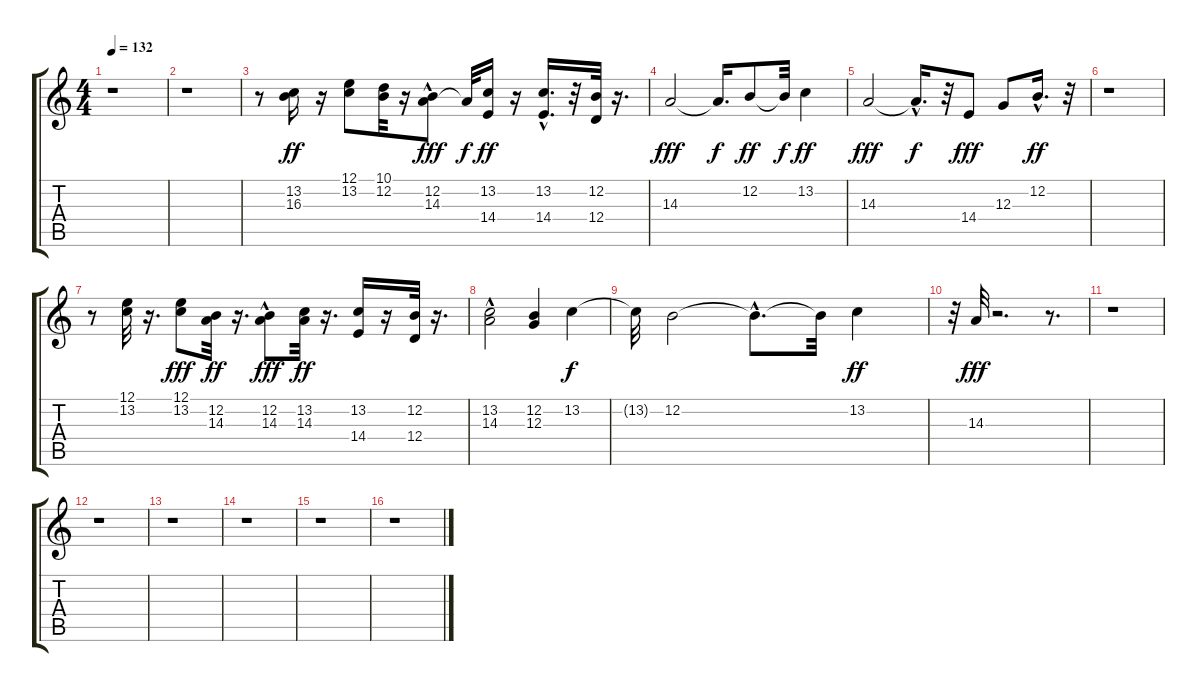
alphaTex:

\track "" {instrument whistle}
\staff {score tabs}
\tuning (E4 B3 G3 D3 A2 E2) {hide}
\ts (4 4)
\tempo 132
\clef g2
\ks c
r.1{dy fff} |
r.1 |
r.8 (13.2 16.3).16{dy ff} r.16 (12.1 13.2).8 (10.1 12.2).32 r.16 (12.2{hac} 14.3).8{dy fff} 14.3{t}.32{dy f} (13.2 14.4).16{dy ff} r.16 (13.2{hac} 14.4{hac}).16{d} r.32 (12.2 12.4).32 r.16{d} |
14.3.2{dy fff} 14.3{t}.16{d dy f} 12.2.8{dy ff} 12.2{t}.32{dy f} 13.2.4{dy ff} |
14.3.2{dy fff} 14.3{hac t}.16{d dy f} r.32 14.4.8{dy fff} 12.3.8 12.2{hac}.16{d dy ff} r.32 |
r.1 |
r.8 (12.1 13.2).32 r.16{d} (12.1 13.2).8{dy fff} (12.2 14.3).32{dy ff} r.16{d} (12.2{hac} 14.3).8{dy fff} (13.2 14.3).32{dy ff} r.16{d} (13.2 14.4).16 r.16 (12.2 12.4).32 r.16{d} |
(13.2 14.3{hac}).2 (12.2 12.3).4 13.2.4{dy f} |
13.2{t}.32 12.2.2 12.2{hac t}.8{d} 12.2{t}.32 13.2.4{dy ff} |
r.32 14.3.32{dy fff} r.2{d} r.8{d} |
r.1 |
r.1 |
r.1 |
r.1 |
r.1 |
r.1
